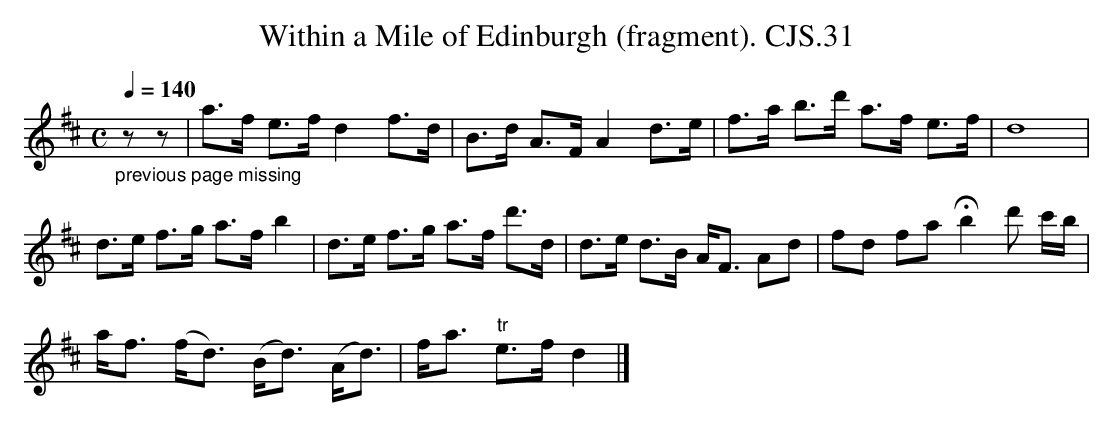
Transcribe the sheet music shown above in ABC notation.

X:1
T:Within a Mile of Edinburgh (fragment). CJS.31
M:C %presumed
L:1/8
Q:1/4=140
K:D
"_previous page missing"zz|a>f e>f d2 f>d|B>d A>F A2 d>e|f>a b>d' a>f e>f|d8|
d>e f>g a>f b2|d>e f>g a>f d'>d|d>e d>B A<F Ad|fd fa Hb2 d' c'/b/|
a<f (f<d) (B<d) (A<d)|f<a "tr"e>f d2|]
